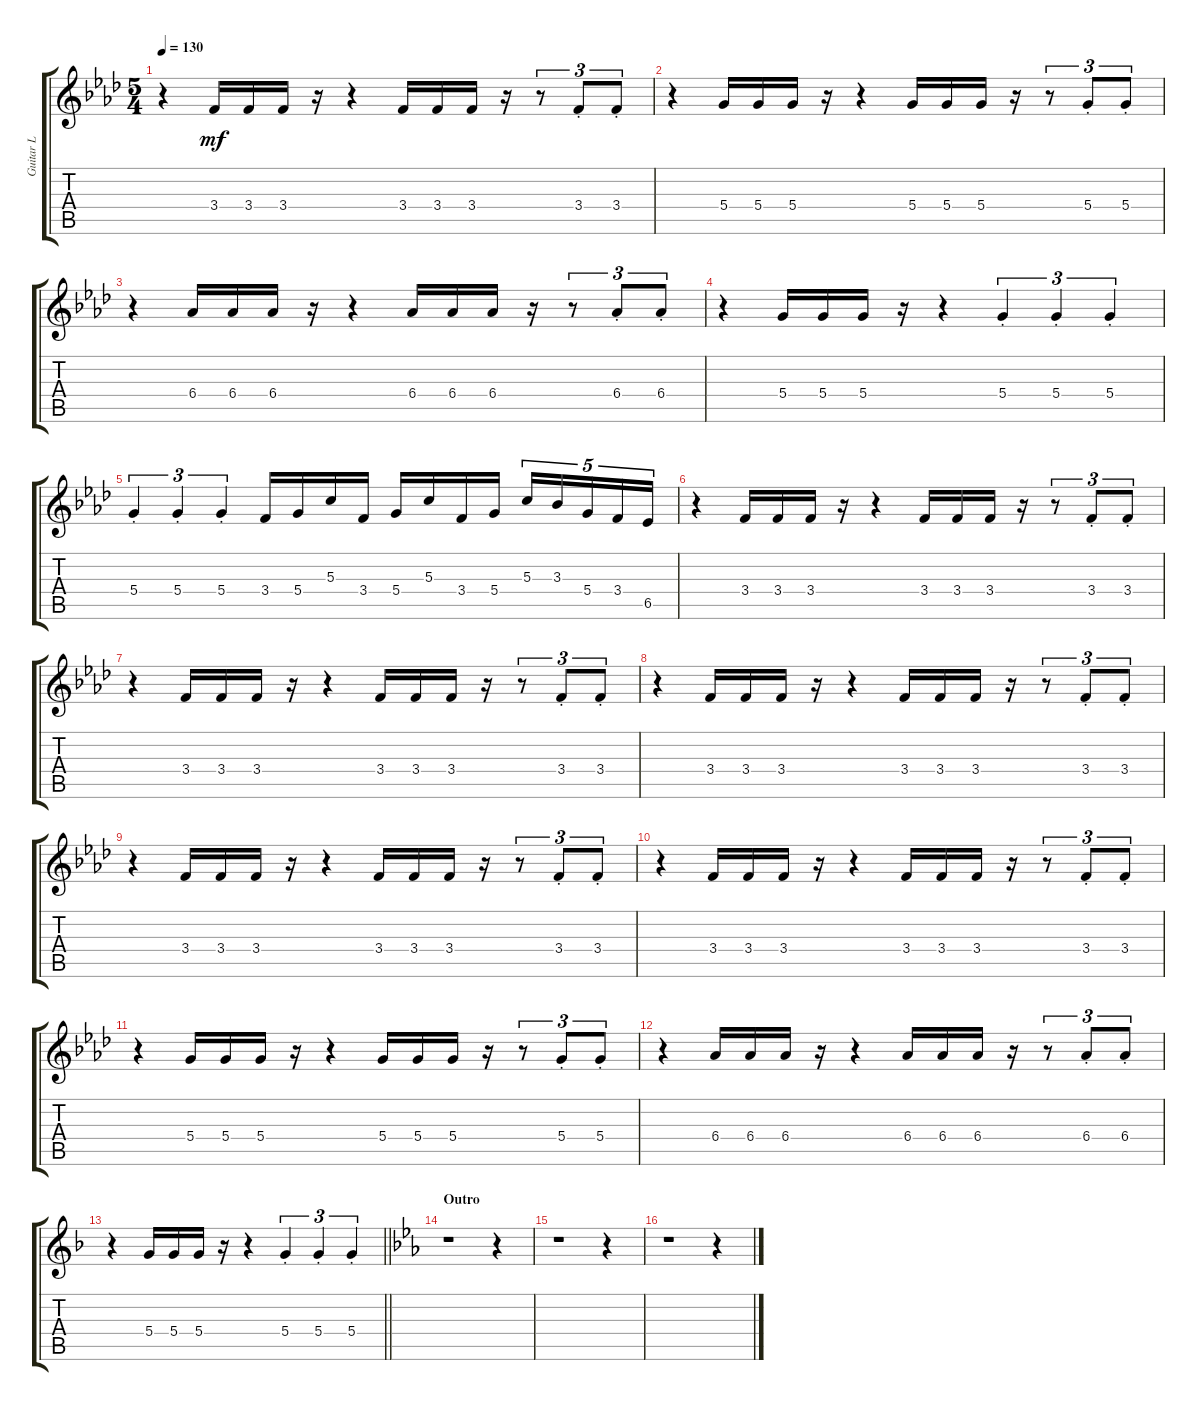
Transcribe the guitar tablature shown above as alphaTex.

\track ("Guitar L" "Guitar L") {instrument distortionguitar}
\staff {score tabs}
\tuning (E4 B3 G3 D3 A2 D2) {hide}
\ts (5 4)
\tempo 130
\clef g2
\ks ab
r.4{dy mf} 3.4.16 3.4.16 3.4.16 r.16 r.4 3.4.16 3.4.16 3.4.16 r.16 r.8{tu (3 2)} 3.4{st}.8{tu (3 2)} 3.4{st}.8{tu (3 2)} |
r.4 5.4.16 5.4.16 5.4.16 r.16 r.4 5.4.16 5.4.16 5.4.16 r.16 r.8{tu (3 2)} 5.4{st}.8{tu (3 2)} 5.4{st}.8{tu (3 2)} |
r.4 6.4.16 6.4.16 6.4.16 r.16 r.4 6.4.16 6.4.16 6.4.16 r.16 r.8{tu (3 2)} 6.4{st}.8{tu (3 2)} 6.4{st}.8{tu (3 2)} |
r.4 5.4.16 5.4.16 5.4.16 r.16 r.4 5.4{st}.4{tu (3 2)} 5.4{st}.4{tu (3 2)} 5.4{st}.4{tu (3 2)} |
5.4{st}.4{tu (3 2)} 5.4{st}.4{tu (3 2)} 5.4{st}.4{tu (3 2)} 3.4.16 5.4.16 5.3.16 3.4.16 5.4.16 5.3.16 3.4.16 5.4.16 5.3.16{tu (5 4)} 3.3.16{tu (5 4)} 5.4.16{tu (5 4)} 3.4.16{tu (5 4)} 6.5.16{tu (5 4)} |
r.4 3.4.16 3.4.16 3.4.16 r.16 r.4 3.4.16 3.4.16 3.4.16 r.16 r.8{tu (3 2)} 3.4{st}.8{tu (3 2)} 3.4{st}.8{tu (3 2)} |
r.4 3.4.16 3.4.16 3.4.16 r.16 r.4 3.4.16 3.4.16 3.4.16 r.16 r.8{tu (3 2)} 3.4{st}.8{tu (3 2)} 3.4{st}.8{tu (3 2)} |
r.4 3.4.16 3.4.16 3.4.16 r.16 r.4 3.4.16 3.4.16 3.4.16 r.16 r.8{tu (3 2)} 3.4{st}.8{tu (3 2)} 3.4{st}.8{tu (3 2)} |
r.4 3.4.16 3.4.16 3.4.16 r.16 r.4 3.4.16 3.4.16 3.4.16 r.16 r.8{tu (3 2)} 3.4{st}.8{tu (3 2)} 3.4{st}.8{tu (3 2)} |
r.4 3.4.16 3.4.16 3.4.16 r.16 r.4 3.4.16 3.4.16 3.4.16 r.16 r.8{tu (3 2)} 3.4{st}.8{tu (3 2)} 3.4{st}.8{tu (3 2)} |
r.4 5.4.16 5.4.16 5.4.16 r.16 r.4 5.4.16 5.4.16 5.4.16 r.16 r.8{tu (3 2)} 5.4{st}.8{tu (3 2)} 5.4{st}.8{tu (3 2)} |
r.4 6.4.16 6.4.16 6.4.16 r.16 r.4 6.4.16 6.4.16 6.4.16 r.16 r.8{tu (3 2)} 6.4{st}.8{tu (3 2)} 6.4{st}.8{tu (3 2)} |
\barLineRight lightlight
\ks f
r.4 5.4.16 5.4.16 5.4.16 r.16 r.4 5.4{st}.4{tu (3 2)} 5.4{st}.4{tu (3 2)} 5.4{st}.4{tu (3 2)} |
\section ("" "Outro")
\ks eb
r.1 r.4 |
r.1 r.4 |
r.1 r.4
